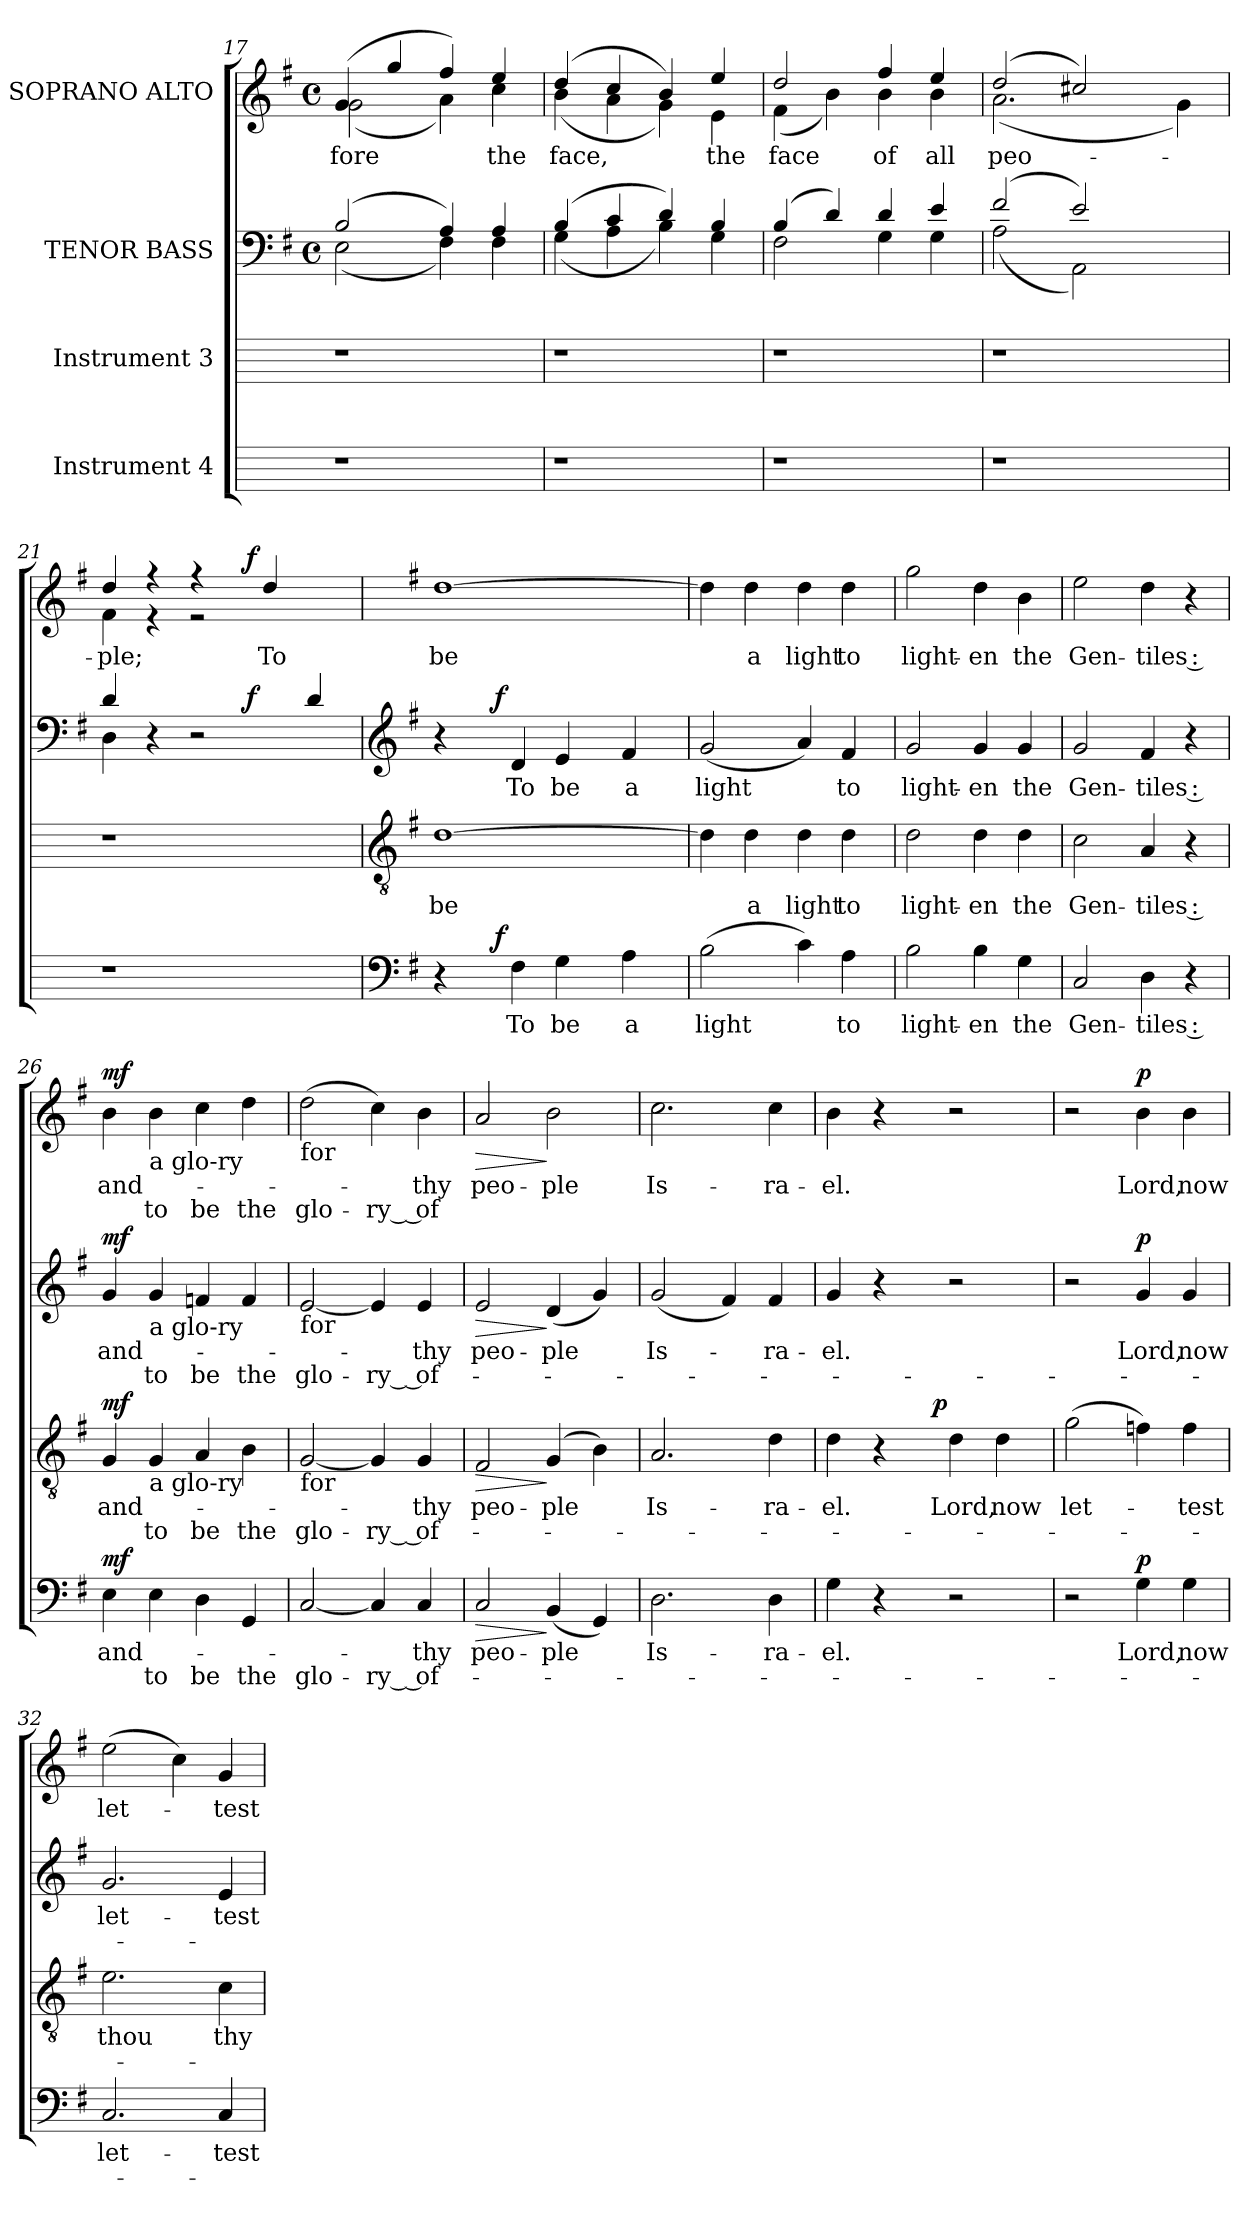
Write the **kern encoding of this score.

**kern	**text	**text	**dynam	**kern	**text	**text	**dynam	**kern	**text	**text	**dynam	**kern	**text	**text	**dynam
*part4	*part4	*part4	*part4	*part3	*part3	*part3	*part3	*part2	*part2	*part2	*part2	*part1	*part1	*part1	*part1
*staff4	*staff4	*staff4	*staff4	*staff3	*staff3	*staff3	*staff3	*staff2	*staff2	*staff2	*staff2	*staff1	*staff1	*staff1	*staff1
*I"Instrument 4	*	*	*	*I"Instrument 3	*	*	*	*I"TENOR  BASS	*	*	*	*I"SOPRANO  ALTO	*	*	*
*	*	*	*	*	*	*	*	*clefF4	*	*	*	*clefG2	*	*	*
*	*	*	*	*	*	*	*	*k[f#]	*	*	*	*k[f#]	*	*	*
*	*	*	*	*	*	*	*	*G:	*	*	*	*G:	*	*	*
*	*	*	*	*	*	*	*	*M4/4	*	*	*	*M4/4	*	*	*
*	*	*	*	*	*	*	*	*met(c)	*	*	*	*met(c)	*	*	*
=17	=17	=17	=17	=17	=17	=17	=17	=17	=17	=17	=17	=17	=17	=17	=17
*	*	*	*	*	*	*	*	*^	*	*	*	*	*	*	*
!	!	!	!	!	!	!	!	!	!	!	!	!	!	!LO:LY:b	!	!
*	*	*	*	*	*	*	*	*	*	*	*	*	*^	*	*	*
1r	.	.	.	1r	.	.	.	(>2B/	(<2E\	.	.	.	(>4g/	(<2g\	-fore	.	.
.	.	.	.	.	.	.	.	.	.	.	.	.	4gg/	.	.	.	.
.	.	.	.	.	.	.	.	4A/)	4F#\)	.	.	.	4ff#/)	4a\)	.	.	.
!	!	!	!	!	!	!	!	!	!	!	!	!	!	!	!LO:LY:b:cj	!	!
.	.	.	.	.	.	.	.	4A/	4F#\	.	.	.	4ee/	4cc\	the	.	.
=18	=18	=18	=18	=18	=18	=18	=18	=18	=18	=18	=18	=18	=18	=18	=18	=18	=18
!	!	!	!	!	!	!	!	!	!	!	!	!	!	!	!LO:LY:b	!	!
1r	.	.	.	1r	.	.	.	(>4B/	(<4G\	.	.	.	(>4dd/	(<4b\	face,	.	.
.	.	.	.	.	.	.	.	4c/	4A\	.	.	.	4cc/	4a\	.	.	.
.	.	.	.	.	.	.	.	4d/)	4B\)	.	.	.	4b/)	4g\)	.	.	.
!	!	!	!	!	!	!	!	!	!	!	!	!	!	!	!LO:LY:b:cj	!	!
.	.	.	.	.	.	.	.	4B/	4G\	.	.	.	4ee/	4e\	the	.	.
=19	=19	=19	=19	=19	=19	=19	=19	=19	=19	=19	=19	=19	=19	=19	=19	=19	=19
!	!	!	!	!	!	!	!	!	!	!	!	!	!	!	!LO:LY:b:cj	!	!
1r	.	.	.	1r	.	.	.	(>4B/	2F#\	.	.	.	2dd/	(<4f#\	face	.	.
.	.	.	.	.	.	.	.	4d/)	.	.	.	.	.	4b\)	.	.	.
!	!	!	!	!	!	!	!	!	!	!	!	!	!	!	!LO:LY:b:cj	!	!
.	.	.	.	.	.	.	.	4d/	4G\	.	.	.	4ff#/	4b\	of	.	.
!	!	!	!	!	!	!	!	!	!	!	!	!	!	!	!LO:LY:b:cj	!	!
.	.	.	.	.	.	.	.	4e/	4G\	.	.	.	4ee/	4b\	all	.	.
=20	=20	=20	=20	=20	=20	=20	=20	=20	=20	=20	=20	=20	=20	=20	=20	=20	=20
!	!	!	!	!	!	!	!	!	!	!	!	!	!	!	!LO:LY:b	!	!
1r	.	.	.	1r	.	.	.	(>2f#/	(<2A\	.	.	.	(>2dd/	(<2.a\	peo-	.	.
.	.	.	.	.	.	.	.	2e/)	2AA\)	.	.	.	2cc#X/)	.	.	.	.
.	.	.	.	.	.	.	.	.	.	.	.	.	.	2ryy	.	.	.
4ryy	.	.	.	4ryy	.	.	.	4ryy	4ryy	.	.	.	4g\)	.	.	.	.
*	*	*	*	*	*	*	*	*	*	*	*	*	*v	*v	*	*	*
=21	=21	=21	=21	=21	=21	=21	=21	=21	=21	=21	=21	=21	=21	=21	=21	=21
!	!	!	!	!	!	!	!	!	!	!	!	!	!	!LO:LY:b:cj	!	!
*	*	*	*	*	*	*	*	*	*^	*	*	*	*^	*	*	*
*	*	*	*	*	*	*	*	*	*	*	*	*	*	*	*^	*	*	*
1r	.	.	.	1r	.	.	.	4d/	4D\	2ryy	.	.	.	4dd/	4f#\	2ryy	-ple;	.	.
.	.	.	.	.	.	.	.	4ryy	4r	.	.	.	.	4rff	4re	.	.	.	.
.	.	.	.	.	.	.	.	2r	2.ryy	8ryy	.	.	.	4rff	2r	8ryy	.	.	.
.	.	.	.	.	.	.	.	.	.	16ryy	.	.	.	.	.	16ryy	.	.	.
.	.	.	.	.	.	.	.	.	.	64ryy	.	.	.	.	.	64ryy	.	.	.
!	!	!	!	!	!	!	!	!	!	!	!	!	!LO:DY:a	!	!	!	!	!	!LO:DY:a
.	.	.	.	.	.	.	.	.	.	2ryy	.	.	f	.	.	2ryy	.	.	f
!	!	!	!	!	!	!	!	!	!	!	!	!	!	!	!	!	!LO:LY:b:cj	!	!
.	.	.	.	.	.	.	.	.	.	.	.	.	.	4dd/	.	.	To	.	.
4ryy	.	.	.	4ryy	.	.	.	4d/	.	.	.	.	.	4ryy	4ryy	.	.	.	.
.	.	.	.	.	.	.	.	.	.	32.ryy	.	.	.	.	.	32.ryy	.	.	.
*	*	*	*	*	*	*	*	*	*	*	*	*	*	*v	*v	*v	*	*	*
!!LO:LB:g=z
=22	=22	=22	=22	=22	=22	=22	=22	=22	=22	=22	=22	=22	=22	=22	=22	=22	=22
*clefF4	*	*	*	*clefGv2	*	*	*	*clefG2	*	*	*	*	*	*	*	*	*
*k[f#]	*	*	*	*k[f#]	*	*	*	*	*	*	*	*	*	*	*	*	*
*G:	*	*	*	*G:	*	*	*	*	*	*	*	*	*	*	*	*	*
*	*	*	*	*	*	*	*	*	*	*	*	*	*	*^	*	*	*
*	*	*	*	*	*	*	*	*	*	*	*	*	*	*	*^	*	*	*
!	!	!	!	!	!LO:LY:b:cj	!	!	!	!	!	!	!	!	!	!	!	!LO:LY:b:cj	!	!
*^	*	*	*	*^	*	*	*	*	*	*	*	*	*	*v	*v	*v	*	*	*
4r	8ryy	.	.	.	[>1d	4ryy	be	.	.	4r	8ryy	8ryy	.	.	.	[>1dd	be	.	.
.	16ryy	.	.	.	.	.	.	.	.	.	16ryy	64ryy	.	.	.	.	.	.	.
.	.	.	.	.	.	.	.	.	.	.	.	2ryy	.	.	.	.	.	.	.
.	64ryy	.	.	.	.	.	.	.	.	.	64ryy	.	.	.	.	.	.	.	.
!	!	!	!	!LO:DY:a	!	!	!	!	!	!	!	!	!	!	!LO:DY:a	!	!	!	!
.	2ryy	.	.	f	.	.	.	.	.	.	2ryy	.	.	.	f	.	.	.	.
!	!	!LO:LY:b:cj	!	!	!	!	!	!	!	!	!	!	!LO:LY:b:cj	!	!	!	!	!	!
4F#\	.	To	.	.	.	2.ryy	.	.	.	4d/	.	.	To	.	.	.	.	.	.
!	!	!LO:LY:b:cj	!	!	!	!	!	!	!	!	!	!	!LO:LY:b:cj	!	!	!	!	!	!
4G\	.	be	.	.	.	.	.	.	.	4e/	.	.	be	.	.	.	.	.	.
.	.	.	.	.	.	.	.	.	.	.	.	4ryy	.	.	.	.	.	.	.
.	4ryy	.	.	.	.	.	.	.	.	.	4ryy	.	.	.	.	.	.	.	.
!	!	!LO:LY:b:cj	!	!	!	!	!	!	!	!	!	!	!LO:LY:b:cj	!	!	!	!	!	!
4A\	.	a	.	.	.	.	.	.	.	4f#/	.	.	a	.	.	.	.	.	.
.	.	.	.	.	.	.	.	.	.	.	.	16..ryy	.	.	.	.	.	.	.
.	32.ryy	.	.	.	.	.	.	.	.	.	32.ryy	.	.	.	.	.	.	.	.
=23	=23	=23	=23	=23	=23	=23	=23	=23	=23	=23	=23	=23	=23	=23	=23	=23	=23	=23	=23
!	!	!LO:LY:b	!	!	!	!	!	!	!	!	!	!	!LO:LY:b	!	!	!	!	!	!
*v	*v	*	*	*	*	*	*	*	*	*	*v	*v	*	*	*	*	*	*	*
*	*	*	*	*v	*v	*	*	*	*	*	*	*	*	*	*	*	*
(>2B\	light	.	.	4d\]	.	.	.	(<2g/	4ryy	light	.	.	4dd\]	.	.	.
!	!	!	!	!	!LO:LY:b:cj	!	!	!	!	!	!	!	!	!LO:LY:b:cj	!	!
.	.	.	.	4d\	a	.	.	.	32ryy	.	.	.	4dd\	a	.	.
.	.	.	.	.	.	.	.	.	2ryy	.	.	.	.	.	.	.
!	!	!	!	!	!LO:LY:b:cj	!	!	!	!	!	!	!	!	!LO:LY:b:cj	!	!
4c\)	.	.	.	4d\	light	.	.	4a/)	.	.	.	.	4dd\	light	.	.
!	!LO:LY:b:cj	!	!	!	!LO:LY:b:cj	!	!	!	!	!LO:LY:b:cj	!	!	!	!LO:LY:b:cj	!	!
4A\	to	.	.	4d\	to	.	.	4f#/	.	to	.	.	4dd\	to	.	.
.	.	.	.	.	.	.	.	.	8..ryy	.	.	.	.	.	.	.
=24	=24	=24	=24	=24	=24	=24	=24	=24	=24	=24	=24	=24	=24	=24	=24	=24
!	!LO:LY:b:cj	!	!	!	!LO:LY:b:cj	!	!	!	!	!LO:LY:b:cj	!	!	!	!LO:LY:b:cj	!	!
*	*	*	*	*	*	*	*	*v	*v	*	*	*	*	*	*	*
2B\	light-	.	.	2d\	light-	.	.	2g/	light-	.	.	2gg\	light-	.	.
!	!LO:LY:b:cj	!	!	!	!LO:LY:b:cj	!	!	!	!LO:LY:b:cj	!	!	!	!LO:LY:b:cj	!	!
4B\	-en	.	.	4d\	-en	.	.	4g/	-en	.	.	4dd\	-en	.	.
!	!LO:LY:b:cj	!	!	!	!LO:LY:b:cj	!	!	!	!LO:LY:b:cj	!	!	!	!LO:LY:b:cj	!	!
4G\	the	.	.	4d\	the	.	.	4g/	the	.	.	4b\	the	.	.
=25	=25	=25	=25	=25	=25	=25	=25	=25	=25	=25	=25	=25	=25	=25	=25
!	!LO:LY:b:cj	!	!	!	!LO:LY:b:cj	!	!	!	!LO:LY:b:cj	!	!	!	!LO:LY:b:cj	!	!
2C/	Gen-	.	.	2c\	Gen-	.	.	2g/	Gen-	.	.	2ee\	Gen-	.	.
!	!LO:LY:b:cj	!	!	!	!LO:LY:b:cj	!	!	!	!LO:LY:b:cj	!	!	!	!LO:LY:b:cj	!	!
4D\	-tiles :	.	.	4A/	-tiles :	.	.	4f#/	-tiles :	.	.	4dd\	-tiles :	.	.
4r	.	.	.	4r	.	.	.	4r	.	.	.	4r	.	.	.
=26	=26	=26	=26	=26	=26	=26	=26	=26	=26	=26	=26	=26	=26	=26	=26
!	!LO:LY:b:cj	!	!LO:DY:a	!	!LO:LY:b:cj	!	!LO:DY:a	!	!LO:LY:b:cj	!	!LO:DY:a	!	!LO:LY:b:cj	!	!LO:DY:a
4E\	and-	.	mf	4G/	and-	.	mf	4g/	and-	.	mf	4b\	and-	.	mf
!	!	!	!	!	!	!	!	!	!	!	!	!LO:TX:b:t=a glo-ry	!	!	!
!	!	!	!	!	!	!	!	!LO:TX:b:t=a glo-ry	!	!	!	!	!	!	!
!	!	!	!	!LO:TX:b:t=a glo-ry	!	!	!	!	!	!	!	!	!	!	!
!	!	!LO:LY:b:cj	!	!	!	!LO:LY:b:cj	!	!	!	!LO:LY:b:cj	!	!	!	!LO:LY:b:cj	!
4E\	.	-to	.	4G/	.	-to	.	4g/	.	-to	.	4b\	.	-to	.
!	!	!LO:LY:b:cj	!	!	!	!LO:LY:b:cj	!	!	!	!LO:LY:b:cj	!	!	!	!LO:LY:b:cj	!
4D\	.	be	.	4A/	.	be	.	4fn/	.	be	.	4cc\	.	be	.
!	!	!LO:LY:b:cj	!	!	!	!LO:LY:b:cj	!	!	!	!LO:LY:b:cj	!	!	!	!LO:LY:b:cj	!
4GG/	.	the	.	4B\	.	the	.	4f/	.	the	.	4dd\	.	the	.
=27	=27	=27	=27	=27	=27	=27	=27	=27	=27	=27	=27	=27	=27	=27	=27
!	!	!	!	!	!	!	!	!	!	!	!	!LO:TX:b:t=for	!	!	!
!	!	!	!	!	!	!	!	!LO:TX:b:t=for	!	!	!	!	!	!	!
!	!	!	!	!LO:TX:b:t=for	!	!	!	!	!	!	!	!	!	!	!
!	!	!LO:LY:b:cj	!	!	!	!LO:LY:b:cj	!	!	!	!LO:LY:b:cj	!	!	!	!LO:LY:b:cj	!
[<2C/	.	glo-	.	[<2G/	.	glo-	.	[<2e/	.	glo-	.	(>2dd\	.	glo-	.
!	!	!LO:LY:b:rj	!	!	!	!LO:LY:b:rj	!	!	!	!LO:LY:b:rj	!	!	!	!LO:LY:b:rj	!
4C/]	.	-ry_ of-	.	4G/]	.	-ry_ of-	.	4e/]	.	-ry_ of-	.	4cc\)	.	-ry_ of	.
!	!LO:LY:b:cj	!	!	!	!LO:LY:b:cj	!	!	!	!LO:LY:b:cj	!	!	!	!LO:LY:b:cj	!	!
4C/	-thy	.	.	4G/	-thy	.	.	4e/	-thy	.	.	4b\	thy	.	.
=28	=28	=28	=28	=28	=28	=28	=28	=28	=28	=28	=28	=28	=28	=28	=28
!	!LO:LY:b:cj	!	!LO:HP:b	!	!LO:LY:b:cj	!	!LO:HP:b	!	!LO:LY:b:cj	!	!LO:HP:b	!	!LO:LY:b:cj	!	!LO:HP:b
2C/	peo-	.	>	2F#/	peo-	.	>	2e/	peo-	.	>	2a/	peo-	.	>
!	!LO:LY:b	!	!	!	!LO:LY:b	!	!	!	!LO:LY:b	!	!	!	!LO:LY:b:cj	!	!
(<4BB/	-ple	.	]	(>4G/	-ple	.	]	(<4d/	-ple	.	]	2b\	-ple	.	]
4GG/)	.	.	.	4B\)	.	.	.	4g/)	.	.	.	.	.	.	.
=29	=29	=29	=29	=29	=29	=29	=29	=29	=29	=29	=29	=29	=29	=29	=29
!	!LO:LY:b:cj	!	!	!	!LO:LY:b:cj	!	!	!	!LO:LY:b:cj	!	!	!	!LO:LY:b:cj	!	!
2.D\	Is-	.	.	2.A/	Is-	.	.	(<2g/	Is-	.	.	2.cc\	Is-	.	.
.	.	.	.	.	.	.	.	4f#/)	.	.	.	.	.	.	.
!	!LO:LY:b:cj	!	!	!	!LO:LY:b:cj	!	!	!	!LO:LY:b:cj	!	!	!	!LO:LY:b:cj	!	!
4D\	-ra-	.	.	4d\	-ra-	.	.	4f#/	-ra-	.	.	4cc\	-ra-	.	.
!!LO:PB:g=z
=30	=30	=30	=30	=30	=30	=30	=30	=30	=30	=30	=30	=30	=30	=30	=30
!	!LO:LY:b:cj	!	!	!	!LO:LY:b:cj	!	!	!	!LO:LY:b:cj	!	!	!	!LO:LY:b:cj	!	!
*	*	*	*	*^	*	*	*	*	*	*	*	*	*	*	*
4G\	-el.	.	.	4d\	4ryy	-el.	.	.	4g/	-el.	.	.	4b\	-el.	.	.
4r	.	.	.	4r	8ryy	.	.	.	4r	.	.	.	4r	.	.	.
.	.	.	.	.	16ryy	.	.	.	.	.	.	.	.	.	.	.
.	.	.	.	.	64ryy	.	.	.	.	.	.	.	.	.	.	.
!	!	!	!	!	!	!	!	!LO:DY:a	!	!	!	!	!	!	!	!
.	.	.	.	.	2ryy	.	.	p	.	.	.	.	.	.	.	.
!	!	!	!	!	!	!LO:LY:b:cj	!	!	!	!	!	!	!	!	!	!
2r	.	.	.	4d\	.	Lord,	.	.	2r	.	.	.	2r	.	.	.
!	!	!	!	!	!	!LO:LY:b:cj	!	!	!	!	!	!	!	!	!	!
.	.	.	.	4d\	.	now	.	.	.	.	.	.	.	.	.	.
.	.	.	.	.	32.ryy	.	.	.	.	.	.	.	.	.	.	.
=31	=31	=31	=31	=31	=31	=31	=31	=31	=31	=31	=31	=31	=31	=31	=31	=31
!	!	!	!	!	!	!LO:LY:b:cj	!	!	!	!	!	!	!	!	!	!
*	*	*	*	*v	*v	*	*	*	*	*	*	*	*	*	*	*
2r	.	.	.	(>2g\	let-	.	.	2r	.	.	.	2r	.	.	.
!	!LO:LY:b:cj	!	!LO:DY:a	!	!	!	!	!	!LO:LY:b:cj	!	!LO:DY:a	!	!LO:LY:b:cj	!	!LO:DY:a
4G\	Lord,	.	p	4fn\)	.	.	.	4g/	Lord,	.	p	4b\	Lord,	.	p
!	!LO:LY:b:cj	!	!	!	!LO:LY:b:cj	!	!	!	!LO:LY:b:cj	!	!	!	!LO:LY:b:cj	!	!
4G\	now	.	.	4f\	-test	.	.	4g/	now	.	.	4b\	now	.	.
=32	=32	=32	=32	=32	=32	=32	=32	=32	=32	=32	=32	=32	=32	=32	=32
!	!LO:LY:b:cj	!	!	!	!LO:LY:b:cj	!	!	!	!LO:LY:b:cj	!	!	!	!LO:LY:b:cj	!	!
2.C/	let-	.	.	2.e\	thou	.	.	2.g/	let-	.	.	(>2ee\	let-	.	.
.	.	.	.	.	.	.	.	.	.	.	.	4cc\)	.	.	.
!	!LO:LY:b:cj	!	!	!	!LO:LY:b:cj	!	!	!	!LO:LY:b:cj	!	!	!	!LO:LY:b:cj	!	!
4C/	-test	.	.	4c\	thy	.	.	4e/	-test	.	.	4g/	-test	.	.
=	=	=	=	=	=	=	=	=	=	=	=	=	=	=	=
*-	*-	*-	*-	*-	*-	*-	*-	*-	*-	*-	*-	*-	*-	*-	*-
